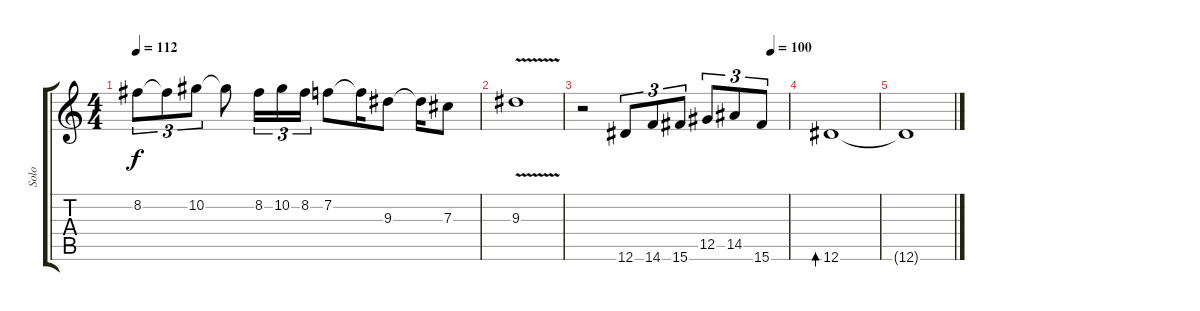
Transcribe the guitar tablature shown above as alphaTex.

\track ("Solo" "Solo") {instrument electricguitarclean}
\staff {score tabs}
\tuning (Eb4 Bb3 Gb3 Db3 Ab2 Eb2) {hide}
\ts (4 4)
\tempo 112
\clef g2
\ks c
8.2.8{tu (3 2) dy f} 8.2{t}.8{tu (3 2)} 10.2.8{tu (3 2)} 10.2{t}.8 8.2.16{tu (3 2)} 10.2.16{tu (3 2)} 8.2.16{tu (3 2)} 7.2.8 7.2{t}.16 9.3.8 9.3{t}.16 7.3.8 |
9.3{v}.1 |
\tempo (100 0.9166666666666666)
r.2 12.6.8{tu (3 2)} 14.6.8{tu (3 2)} 15.6.8{tu (3 2)} 12.5.8{tu (3 2)} 14.5.8{tu (3 2)} 15.6.8{tu (3 2)} |
12.6.1{bd 120} |
12.6{t}.1
